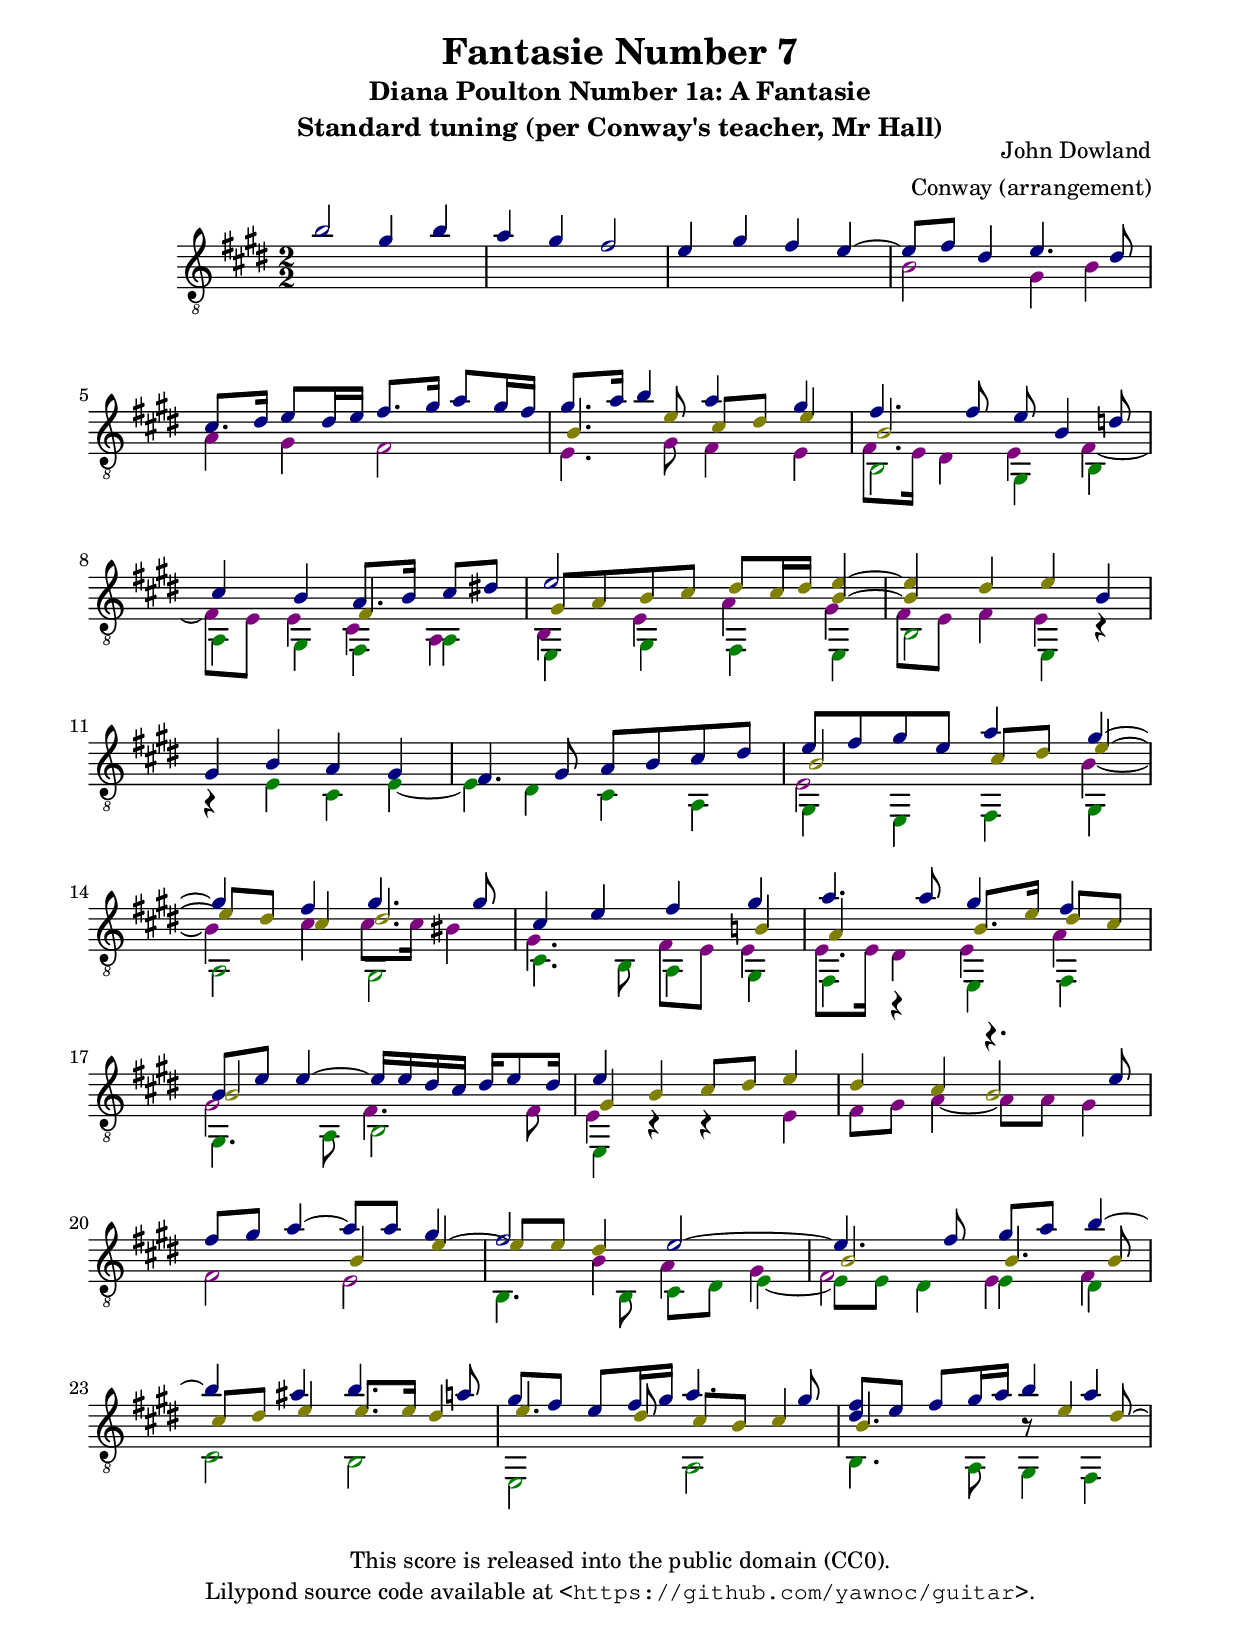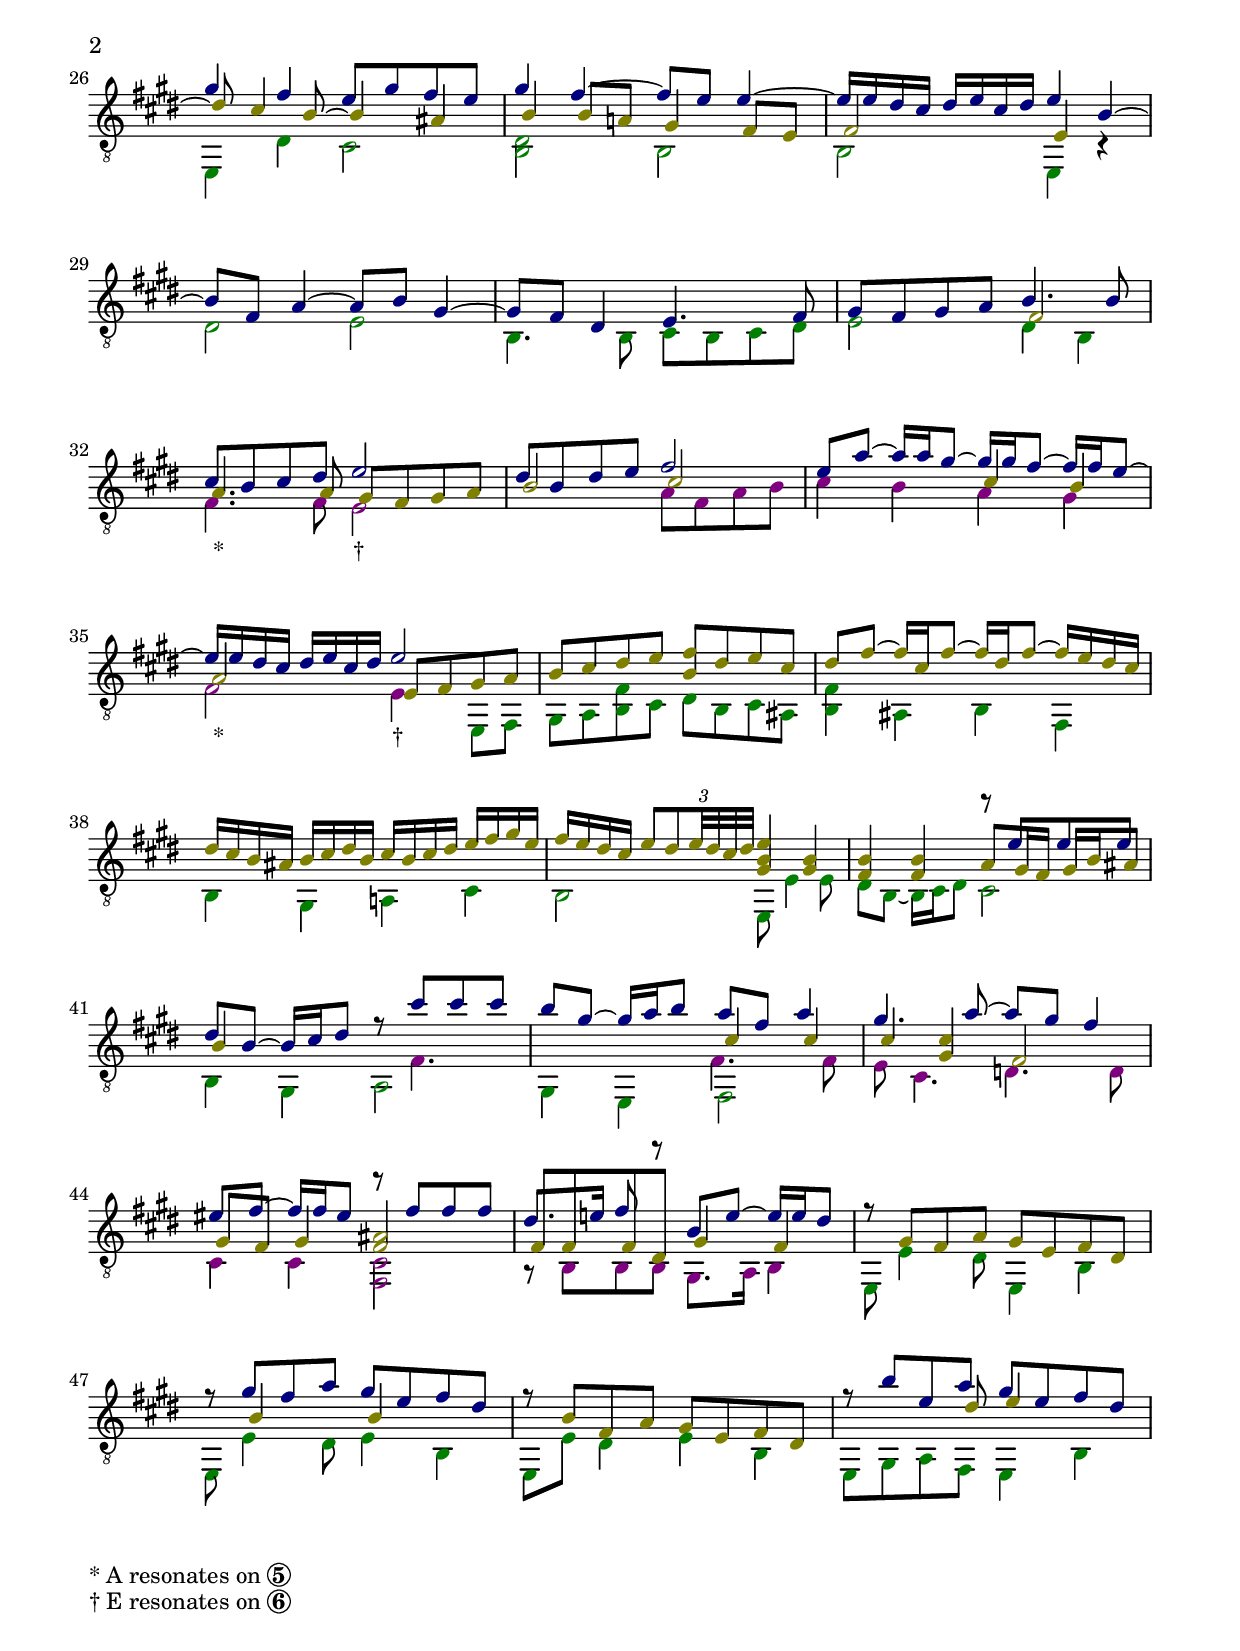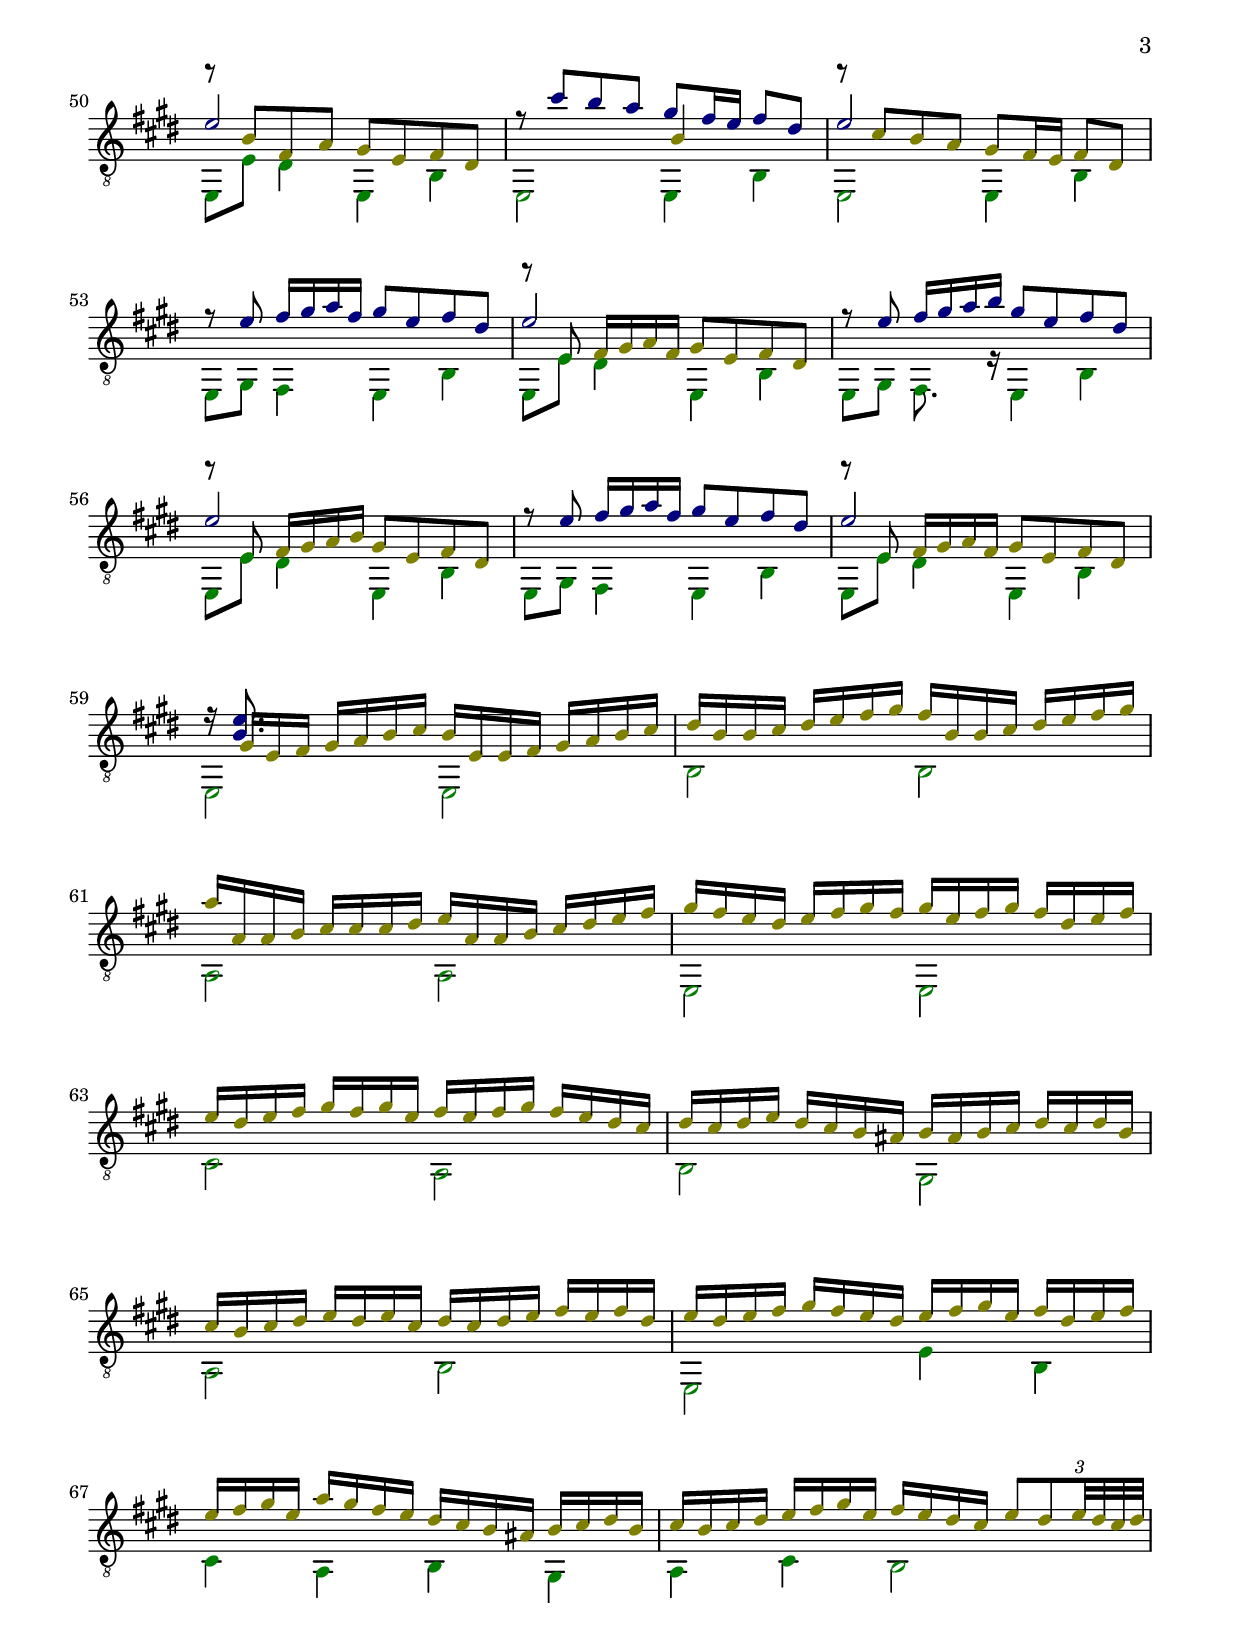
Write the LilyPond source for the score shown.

\version "2.18.2"


%%%%%%%%%%%%%%%%%%%%%%%%%%%%%%%%%%%%%%%%%%%%%%%%%%%%%%%%%%%%%%%%
% General
%%%%%%%%%%%%%%%%%%%%%%%%%%%%%%%%%%%%%%%%%%%%%%%%%%%%%%%%%%%%%%%%

\paper {
  top-margin = 1.5\cm
  left-margin = 1.5\cm
  right-margin = 1.5\cm
  bottom-margin = 1.5\cm
  ragged-last-bottom = ##f
  footnote-separator-markup = \markup { \vspace #1.5 }
}

globalSettings = {
  \accidentalStyle modern
  \compressFullBarRests
  \mergeDifferentlyHeadedOn
  \mergeDifferentlyDottedOn
  \numericTimeSignature
  \pointAndClickOff
  \override TextScript.extra-offset = #'(0 . 0.7)
  \override Score.FootnoteItem.annotation-line = ##f
}

origin-url = "https://github.com/yawnoc/guitar"

\header {
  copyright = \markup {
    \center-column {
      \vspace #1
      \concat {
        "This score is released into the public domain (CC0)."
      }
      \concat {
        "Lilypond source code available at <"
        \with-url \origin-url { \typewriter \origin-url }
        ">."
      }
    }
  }
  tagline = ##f
}

triplet = #(define-music-function
  (parser location music) (ly:music?)
  #{
    \tuplet 3/2 { $music }
  #}
)

tripletDuple = #(define-music-function
  (parser location music) (ly:music?)
  #{
    \tuplet 6/4 { $music }
  #}
)

overrideBeamedStemLengths = #(define-scheme-function
  (parser location lengths) (list?)
  #{
    \override Stem.details.beamed-lengths = $lengths
  #}
)
revertBeamedStemLengths = { \revert Stem.details.beamed-lengths }

overrideBeamVerticalPositions = #(define-scheme-function
  (parser location positions) (pair?)
  #{
    \override Beam.positions = $positions
  #}
)

%%%%%%%%%%%%%%%%%%%%%%%%%%%%%%%%%%%%%%%%%%%%%%%%%%%%%%%%%%%%%%%%
% Semantic bar lines
%%%%%%%%%%%%%%%%%%%%%%%%%%%%%%%%%%%%%%%%%%%%%%%%%%%%%%%%%%%%%%%%

barLineGoto = { \bar "||" }
barLineKeyChange = { \bar "||" }
barLineEnd = { \bar "|." }

%%%%%%%%%%%%%%%%%%%%%%%%%%%%%%%%%%%%%%%%%%%%%%%%%%%%%%%%%%%%%%%%
% Guitar notation
%%%%%%%%%%%%%%%%%%%%%%%%%%%%%%%%%%%%%%%%%%%%%%%%%%%%%%%%%%%%%%%%

stringNumbersAbove = { \set stringNumberOrientations = #'(up) }
stringNumbersBelow = { \set stringNumberOrientations = #'(down) }

fingeringAbove = { \set fingeringOrientations = #'(up) }
fingeringBelow = { \set fingeringOrientations = #'(down) }
fingeringAleft = { \set fingeringOrientations = #'(left) }
fingeringAright = { \set fingeringOrientations = #'(right) }

startGraceMusic = {
  <>(
  \override Fingering.font-size = -6
}
stopGraceMusic = {
  \revert Fingering.font-size
  <>)
}

overrideHorizontalShift = #(define-scheme-function
  (parser location distance) (number?)
  #{
    \override NoteColumn.force-hshift = $distance
  #}
)
revertHorizontalShift = { \revert NoteColumn.force-hshift }

barreSpan = #(define-music-function
  (parser location label offsetPair music)
  (string? (pair? (cons 0 0)) ly:music?)
  (let
    (
      (elements (extract-named-music music '(NoteEvent EventChord)))
    )
    (if
      (pair? elements)
      (let
        (
          (first-element (first elements))
          (last-element (last elements))
        )
        (set!
          (ly:music-property first-element 'articulations)
          (cons
            (make-music 'TextSpanEvent 'span-direction -1)
            (ly:music-property first-element 'articulations)
          )
        )
        (set!
          (ly:music-property last-element 'articulations)
          (cons
            (make-music 'TextSpanEvent 'span-direction 1)
            (ly:music-property last-element 'articulations)
          )
        )
      )
    )
  )
  #{
    \once \override TextSpanner.font-shape = #'upright
    \once \override TextSpanner.style = #'line
    \once \override TextSpanner.extra-offset = #offsetPair
    \once \override TextSpanner.bound-details = #`(
      (left
        (text . ,#{ \markup { \raise #-0.7 { #label \hspace #0.7 }} #})
        (Y . 0)
        (padding . -0.8)
        (attach-dir . -2)
      )
      (right
        (text . ,#{ \markup { \draw-line #'(0 . -1.3) } #}) ;; draw hook
        (Y . 0)
        (padding . -0.5)
        (attach-dir . 2)
      )
    )
    \once \override TextSpanner #'after-line-breaking = #(lambda (grob)
      (let*
        (
          (originalGrob (ly:grob-original grob))
          (splitGrobs (ly:spanner-broken-into originalGrob))
        )
        (if
          (and
            (>= (length splitGrobs) 2)
            (not (eq? (car (last-pair splitGrobs)) grob))
          )
          (begin
            (ly:grob-set-nested-property! grob
              '(bound-details right text)
              #{ \markup { \draw-line #'(0 . 0) } #} ;; suppress draw hook
            )
            (ly:grob-set-property! grob
              'extra-offset
              (cons
                (car offsetPair)
                (+ (cdr offsetPair) 0.7) ;; correction for suppressed hook
              )
            )
            (ly:grob-set-nested-property! grob
              '(bound-details right padding)
              #'-3 ;; increase spanner length
            )
          )
        )
      )
    )
    $music
  #}
)

barre = #(define-scheme-function
  (parser location label) (string?)
  #{
    \markup {
      \center-align {
        \hspace #0.7
        $label
      }
    }
  #}
)

nudgeNextBarre = #(define-scheme-function
  (parser location distance) (number?)
  #{
    \once \override TextScript.X-offset = $distance
  #}
)

position = #(define-scheme-function
  (parser location label) (string?)
  #{
    \markup {
      \center-align {
        \hspace #0.5
        $label
      }
    }
  #}
)

#(define-markup-command
  (markupString layout properties stringNumber) (markup?)
  (interpret-markup layout properties
    #{
      \markup \circle { \bold #stringNumber }
    #}
  )
)

#(define-markup-command
  (resonatesOn layout properties note stringNumber) (markup? markup?)
  (interpret-markup layout properties
    #{
      \markup { #note "resonates on" \markupString #stringNumber }
    #}
  )
)

%%%%%%%%%%%%%%%%%%%%%%%%%%%%%%%%%%%%%%%%%%%%%%%%%%%%%%%%%%%%%%%%
% Goto statements
%%%%%%%%%%%%%%%%%%%%%%%%%%%%%%%%%%%%%%%%%%%%%%%%%%%%%%%%%%%%%%%%

overrideGotoVisibility = {
  \once \override Score.RehearsalMark #'break-visibility = #'#(#t #t #f)
}

makeGotoMark = #(define-scheme-function
  (parser location label) (string?)
  #{
    \mark \markup { \small \italic $label }
  #}
)

simultaneousMarkSeparator = {
  \cadenzaOn
    s1073741824 % stupid, but works
  \cadenzaOff
}

coda = {
  \overrideGotoVisibility
  \mark \markup { \musicglyph #"scripts.coda" }
}

fine = {
  \overrideGotoVisibility
  \makeGotoMark Fine
}

dcAlCoda = {
  \overrideGotoVisibility
  \makeGotoMark "D.C. al Coda"
}

dcAlFine = {
  \overrideGotoVisibility
  \makeGotoMark "D.C. al Fine"
}

toCoda = {
  \overrideGotoVisibility
  \makeGotoMark "to Coda"
}



\header {
  title = "Fantasie Number 7"
  subtitle = \markup {
    \center-column {
      "Diana Poulton Number 1a: A Fantasie"
      "Standard tuning (per Conway's teacher, Mr Hall)"
    }
  }
  composer = "John Dowland"
  arranger = "Conway (arrangement)"
}


initialSignatures = {
  \clef "treble_8"
  \key e \major
  \time 2/2
  \set Timing.beamExceptions = #'()
  \set Timing.baseMoment = #(ly:make-moment 1/4)
  \set Timing.beatStructure = #'(1 1 1 1)
  \set Timing.beamExceptions = #'(
    (
      end
        .
      (
        ((1 . 8) . (4 4)) ;; quavers by fours
        ((1 . 12) . (3 3 3 3)) ;; anything shorter by beat
      )
    )
  )
}


highVoiceMusic = {
  
  \override NoteHead.color = #darkblue
  
  % Main theme high
  \barNumberCheck #1
  \relative c'' {
    b2 gis4 b |
    a gis fis2 |
    e4 gis fis e~ |
    e8 fis dis4 e4. dis8 |
    cis8. dis16 e8 dis16 e fis8. gis16 a8 gis16 fis |
    gis8. a16 b4 a gis |
    fis4. fis8 e8 b4 d8 |
    cis4 b a8. b16 cis8 dis |
    e2 s2 |
    s2 s4
  }
  
  % Main theme low
  \barNumberCheck #10
  \relative c' {
    b4 |
    gis b a gis |
    fis4. gis8 a b cis dis |
    e fis gis e a4 gis~ |
    gis fis gis4. gis8 |
    cis,4 e fis gis |
    a4. a8 gis4 fis |
    b,8 e e4~ e16 e dis cis dis16 e8 dis16 |
    e4
  }
  
  % Tee-tee taa high
  \barNumberCheck #18
  \relative c' {
    s4 s2 |
    s2 r4. e8 |
    fis8 gis a4~ a8 a gis4 |
    fis2 e2~ |
    e4. fis8 gis8 a b4~ |
    b ais b4. a8 |
    gis8 fis e8 fis16 gis a4. gis8 |
    <fis dis>8 e fis8 gis16 a b4 a |
    gis fis e8 gis fis e |
    gis4 fis~ fis8 e e4~ |
    e16 e dis cis dis e cis dis e4
  }
  
  % Tee-tee taa low
  \barNumberCheck #28
  \relative c' {
    b4~ |
    b8 fis a4~ a8 b gis4~ |
    gis8 fis dis4 e4. fis8 |
    gis fis gis a b4. b8 |
    cis b cis dis e2 |
    dis8 b dis e fis2 |
    e8 a~ a16 a gis8~ gis16 gis fis8~ fis16 fis e8~ |
    e16 e dis cis dis e cis dis e2 |
  }
  
  % Ascending scale
  \barNumberCheck #36
  {
    s1 * 3 |
    s2
  }
  
  % Tee-tee-tee
  \barNumberCheck #39
  \relative c' {
    s2 |
    s2 r8 e e e |
    dis b~ b16 cis dis8 r8 cis' cis cis |
    b8 gis~ gis16 a b8 a8 fis a4 |
    gis4. a8~ a gis fis4 |
    eis8 fis~ fis16 fis eis8 r8 fis fis fis |
    dis8. e16 fis8 r b,8 e~ e16 e dis8 |
  }
  
  % Majestic theme
  \barNumberCheck #46
  \relative c'' {
    s1 |
    r8 gis fis a gis e fis dis |
    s1 |
    r8 b' e, a gis e fis dis |
    e2 s2 |
    r8 cis' b a gis8 fis16 e fis8 dis |
    e2 s2 |
    r8 e fis16 gis a fis gis8 e fis dis |
    e2 s2 |
    r8 e fis16 gis a b gis8 e fis dis |
    e2 s2 |
    r8 e fis16 gis a fis gis8 e fis dis |
    e2 s2 |
  }
  
  % Scale runs
  \barNumberCheck #59
  \relative c' {
    r16 <e b>8. s4 s2 |
    s1 * 9 |
  }
  
}


lowVoiceMusic = {
  
  \override NoteHead.color = #darkgreen
  
  % Main theme high
  \barNumberCheck #1
  \relative c {
    s1 * 6 |
    b2 gis4 b |
    a gis fis a |
    e gis fis e |
    b'2 e,4
  }
  
  % Main theme low
  \barNumberCheck #10
  \relative c {
    r4 |
    r4 e cis e~ |
    e dis cis a |
    gis e fis gis |
    a2 gis |
    cis4. b8 a4 gis |
    fis r e fis |
    gis4. a8 b2 |
    e,4
  }
  
  % Tee-tee taa high
  \barNumberCheck #18
  \relative c {
    s4 s4 s4 |
    s1 * 2 |
    b4. b8 cis8 dis e4~ |
    e8 e dis4 e4 dis |
    cis2 b |
    e, a |
    b4. a8 gis4 fis |
    e dis' cis2 |
    <b dis> b |
    b e,4
  }
  
  % Tee-tee taa low
  \barNumberCheck #28
  \relative c {
    r4 |
    dis2 e |
    b4. b8 cis b cis dis |
    e2 dis4 b |
    s1 * 3 |
    s2
  }
  
  % Ascending scale
  \barNumberCheck #35
  \relative c, {
    s4 e8 fis |
    gis a <b fis'> cis dis b cis ais |
    <b fis'>4 ais b fis |
    b gis a cis |
    b2
  }
  
  % Tee-tee-tee
  \barNumberCheck #39
  \relative c, {
    e8 e'4 e8 |
    dis8 b~ b16 cis dis8 cis2 |
    b4 gis a2 |
    gis4 e fis2 |
    s1 * 3 |
  }
  
  % Majestic theme
  \barNumberCheck #46
  \relative c, {
    e8 e'4 dis8 e,4 b' |
    e,8 e'4 dis8 e4 b |
    e,8 e' dis4 e b |
    e,8 gis a fis e4 b' |
    e,8 e' dis4 e, b' |
    e,2 e4 b' |
    e,2 e4 b' |
    e,8 gis fis4 e b' |
    e,8 e' dis4 e, b' |
    e,8[ gis] fis8. r16 e4 b' |
    e,8 e' dis4 e, b' |
    e,8 gis fis4 e b' |
    e,8 e' dis4 e, b' |
  }
  
  % Scale runs
  \barNumberCheck #59
  \relative c, {
    e2 e |
    b' b |
    a a |
    e e |
    cis' a |
    b gis |
    a b |
    e, e'4 b |
    cis a b gis |
    a cis b2 |
  }
  
}


upperMiddleVoiceMusic = {
  
  \override NoteHead.color = #darkyellow
  
  % Main theme high
  \barNumberCheck #1
  \relative c' {
    s1 * 5 |
    b4. e8 cis8 dis e4 |
    b2 s2 |
    s2 fis4 s4 |
    gis8 a b cis dis8 cis16 dis <e~ b~>4 |
    <e b> dis e
  }
  
  % Main theme low
  \barNumberCheck #10
  \relative c' {
    s4 |
    s1 * 2 |
    b2 cis8 dis e4~ |
    e8 dis cis4 dis2 |
    s2 s4 b4 |
    a4 s4 b8. e16 dis8 cis |
    b2 s2 |
    gis4
  }
  
  % Tee-tee taa high
  \barNumberCheck #18
  \relative c' {
    b4 cis8 dis e4 |
    dis4 cis b2 |
    s2 b4 e~ |
    e8 e dis4 s2 |
    b2 b4. b8 |
    cis8 dis e4 e8. e16 dis4 |
    e4. dis8 cis8 b cis4 |
    b4. s8 b8\rest e4 dis8~ |
    dis8 cis4 b8~ b4 ais |
    b4 b8 a gis4 fis8 e |
    fis2 e4
  }
  
  % Tee-tee taa low
  \barNumberCheck #28
  \relative c {
    s4 |
    s1 * 2 |
    s2 fis2 |
    \footnote "*" #'(0 . -4) \markup { "*" \resonatesOn A 5 }
    a4. a8 gis fis gis a |
    b2 cis |
    s2 cis4 b |
    \footnote "*" #'(0 . -4) \markup { }
    a2
  }
  
  % Ascending scale
  \barNumberCheck #35
  \relative c {
    e8 fis gis a |
    b cis dis e <fis b,> dis e cis |
    dis fis~ fis16 cis fis8~ fis16 dis fis8~ fis16 e dis cis |
    dis cis b ais b cis dis b cis b cis dis e fis gis e |
    fis e dis cis \tuplet 3/2 { e8 dis e32 dis cis dis } <e b gis>4
  }
  
  % Tee-tee-tee
  \barNumberCheck #39
  \relative c' {
    <b gis>4 |
    <b fis> <b fis> a8 gis16 fis gis16 b ais8 |
    b4 s4 s2 |
    s2 cis4 cis |
    cis <cis gis> fis,2 |
    gis8 fis gis4 <ais fis>2 |
    fis8 fis fis dis gis4 fis |
  }
  
  % Majestic theme
  \barNumberCheck #46
  \relative c' {
    r8 gis fis a gis e fis dis |
    s8 b'4 s8 b4 s4 |
    r8 b8 fis a gis e fis dis |
    s4. dis'8 e4 s4 |
    r8 b8 fis a gis e fis dis |
    s2 b'4 s4 |
    r8 cis b a gis8 fis16 e fis8 dis |
    s1 |
    r8 e fis16 gis a fis gis8 e fis dis |
    s1 |
    r8 e fis16 gis a b gis8 e fis dis |
    s1 |
    r8 e fis16 gis a fis gis8 e fis dis |
  }
  
  % Scale runs
  \barNumberCheck #59
  \relative c' {
    s16 gis e fis gis a b cis
      b e, e fis gis a b cis |
    dis b b cis dis e fis gis
      fis b, b cis dis e fis gis |
    a a, a b cis cis cis dis
      e a, a b cis dis e fis |
    gis fis e dis e fis gis fis
      gis e fis gis fis dis e fis |
    e dis e fis gis fis gis e
      fis e fis gis fis e dis cis |
    dis cis dis e dis cis b ais
      b ais b cis dis cis dis b |
    cis b cis dis e dis e cis
      dis cis dis e fis e fis dis |
    e dis e fis gis fis e dis
      e fis gis e
      fis dis e fis |
    e fis gis e
      a gis fis e
      dis cis b ais
      b cis dis b |
    cis b cis dis
      e fis gis e
      fis e dis cis
      \tuplet 3/2 { e8 dis e32 dis cis dis } |
  }
  
}


lowerMiddleVoiceMusic = {
  
  \override NoteHead.color = #darkmagenta
  
  % Main theme high
  \barNumberCheck #1
  \relative c' {
    s1 * 3 |
    b2 gis4 b |
    a gis fis2 |
    e4. gis8 fis4 e |
    fis8. e16 dis4 e4 fis~ |
    fis8 e e4 cis4 a |
    b e a gis |
    fis8 e fis4 e
  }
  
  % Main theme low
  \barNumberCheck #10
  \relative c {
    s4 |
    s1 * 2 |
    e2 s4 b'4~ |
    b cis cis8. cis16 bis4 |
    gis4. s8 fis8 e e4 |
    e8. e16 dis4 e4 a |
    gis2 fis4. fis8 |
    e4
  }
  
  % Tee-tee taa high
  \barNumberCheck #18
  \relative c {
    r4 r e |
    fis8 gis a4~ a8 a gis4 |
    fis2 e |
    s4 b' a gis |
    fis2 e4 fis |
    s1 * 5 |
    s2 s4
  }
  
  % Tee-tee taa low
  \barNumberCheck #28
  \relative c {
    s4 |
    s1 * 3 |
    fis4. fis8
      \footnote "†" #'(0 . -2.5) \markup { "†" \resonatesOn E 6 }
      e2 |
    s2 a8 fis a b |
    cis4 b a gis |
    fis2
      \footnote "†" #'(0 . -2.5) \markup { }
      e4
  }
  
  % Ascending scale
  \barNumberCheck #35
  {
    s4 |
    s1 * 3 |
    s2
  }
  
  % Tee-tee-tee
  \barNumberCheck #39
  \relative c {
    s2 |
    s1 |
    s2 s8 fis4. |
    s2 fis4. fis8 |
    e8 cis4. d4. d8 |
    cis4 cis <cis fis,>2 |
    r8 b b b gis8. a16 b4 |
  }
  
  % Majestic theme
  \barNumberCheck #46
  {
    s1 * 13 |
  }
  
  % Scale runs
  \barNumberCheck #59
  {
    s1 * 10 |
  }
  
}


allMusic = {
  \new Staff \with {
    midiInstrument = #"acoustic guitar (nylon)"
  }
  \globalSettings
  \initialSignatures
  <<
    << \highVoiceMusic >>
      \\
    << \lowVoiceMusic >>
      \\
    << \upperMiddleVoiceMusic >>
      \\
    << \lowerMiddleVoiceMusic >>
  >>
}


\score {
  \allMusic
}

\score {
  \allMusic
  \midi { }
}
